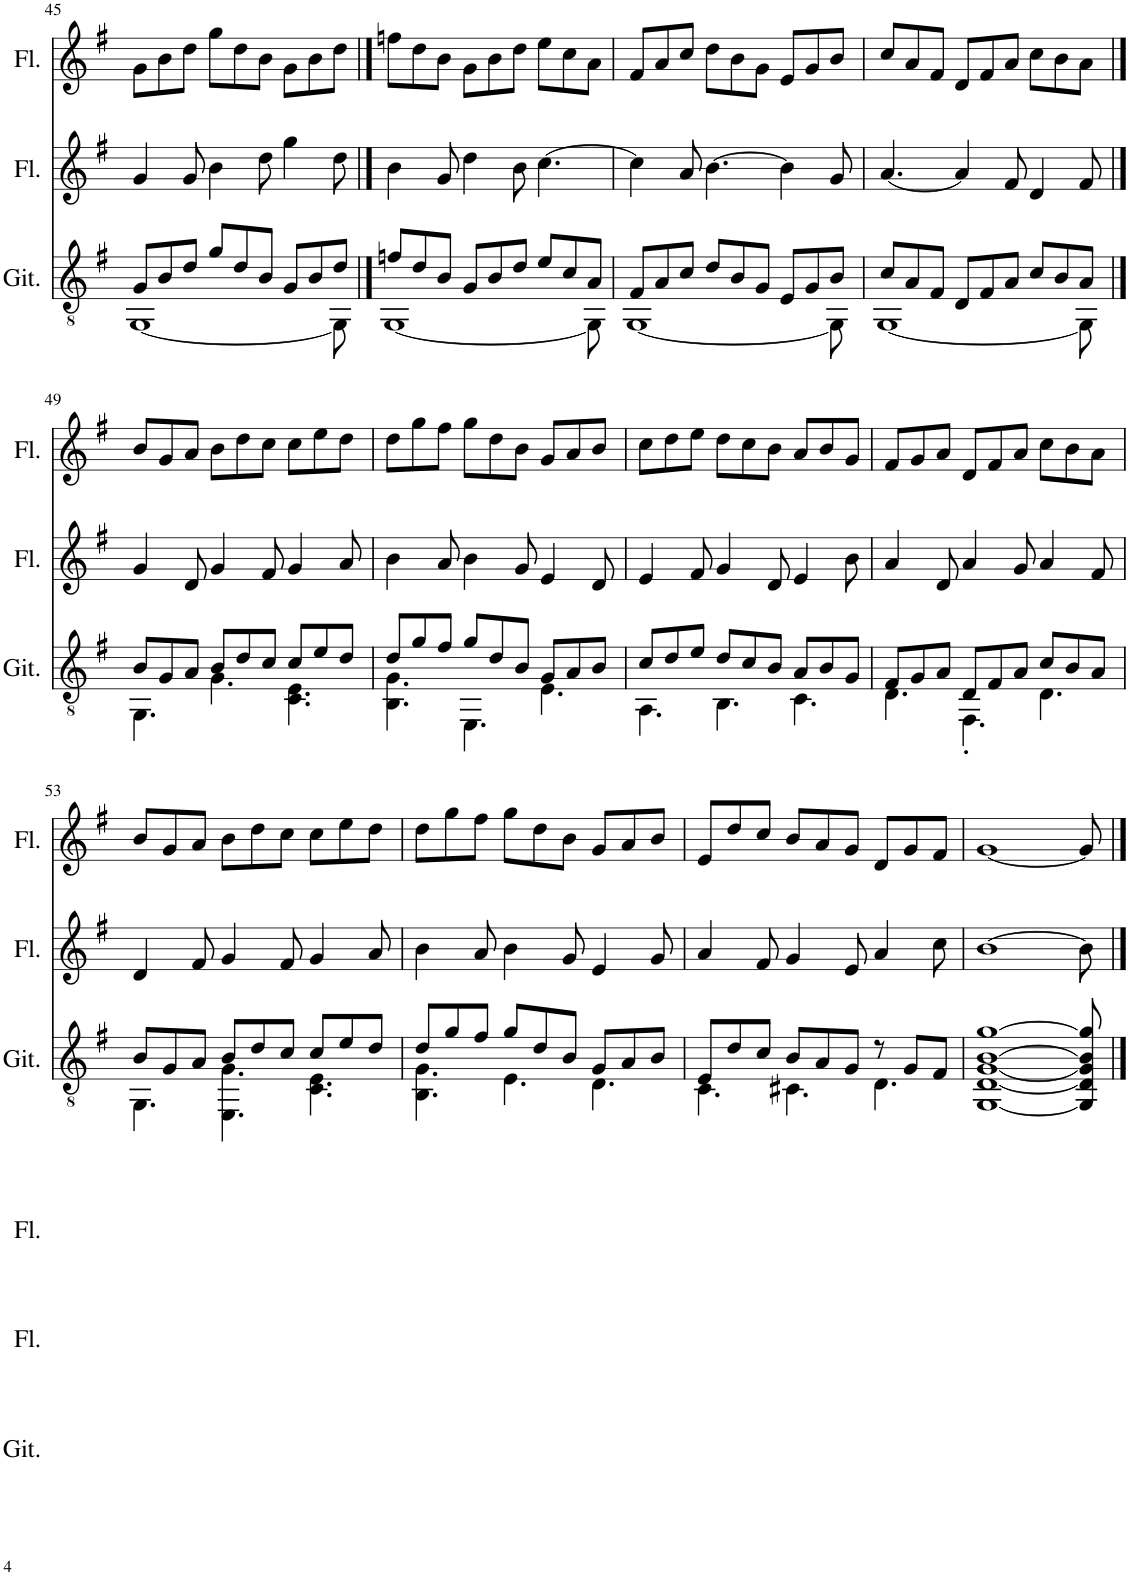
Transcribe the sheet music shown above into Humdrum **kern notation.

**kern	**kern	**kern	**kern
*part4	*part3	*part2	*part1
*staff4	*staff3	*staff2	*staff1
*I"Gitarre	*I"Cello	*I"Flöte 2	*I"Flöte 1
*I'Git.	*	*I'Fl.	*I'Fl.
!!LO:PB:g=z
*clefGv2	*clefF4	*clefG2	*clefG2
*k[f#]	*k[f#]	*k[f#]	*k[f#]
*M9/8	*M9/8	*M9/8	*M9/8
=45	=45	=45	=45
*^	*	*	*
8G/L	[1GG	4.GG	4g/	8g\L
8B/	.	.	.	8b\
8d/J	.	.	8g/	8dd\J
8g/L	.	4r	4b\	8gg\L
8d/	.	.	.	8dd\
8B/J	.	8G	8dd\	8b\J
8G/L	.	4D	4gg\	8g\L
8B/	.	.	.	8b\
8d/J	8GG\]	8BB	8dd\	8dd\J
==46	==46	==46	==46	==46
8fn/L	[1GG	[1GG	4b\	8ffn\L
8d/	.	.	.	8dd\
8B/J	.	.	8g/	8b\J
8G/L	.	.	4dd\	8g\L
8B/	.	.	.	8b\
8d/J	.	.	8b\	8dd\J
8e/L	.	.	[4.cc\	8ee\L
8c/	.	.	.	8cc\
8A/J	8GG\]	8GG_	.	8a\J
=47	=47	=47	=47	=47
8F#/L	[1GG	1GG_	4cc\]	8f#/L
8A/	.	.	.	8a/
8c/J	.	.	8a/	8cc/J
8d/L	.	.	[4.b\	8dd\L
8B/	.	.	.	8b\
8G/J	.	.	.	8g\J
8E/L	.	.	4b\]	8e/L
8G/	.	.	.	8g/
8B/J	8GG\]	8GG_	8g/	8b/J
=48	=48	=48	=48	=48
8c/L	[1GG	1GG_	[4.a/	8cc/L
8A/	.	.	.	8a/
8F#/J	.	.	.	8f#/J
8D/L	.	.	4a/]	8d/L
8F#/	.	.	.	8f#/
8A/J	.	.	8f#/	8a/J
8c/L	.	.	4d/	8cc\L
8B/	.	.	.	8b\
8A/J	8GG\]	8GG_	8f#/	8a\J
!!LO:LB:g=z
==49	==49	==49	==49	==49
8B/L	4.GG\	4.GG]	4g/	8b/L
8G/	.	.	.	8g/
8A/J	.	.	8d/	8a/J
8B/L	4.G\	4.G	4g/	8b\L
8d/	.	.	.	8dd\
8c/J	.	.	8f#/	8cc\J
8c/L	4.C\ 4.E\	4.E	4g/	8cc\L
8e/	.	.	.	8ee\
8d/J	.	.	8a/	8dd\J
=50	=50	=50	=50	=50
8d/L	4.BB\ 4.G\	4.BB	4b\	8dd\L
8g/	.	.	.	8gg\
8f#/J	.	.	8a/	8ff#\J
8g/L	4.EE\	4.E	4b\	8gg\L
8d/	.	.	.	8dd\
8B/J	.	.	8g/	8b\J
8G/L	4.E\	4.EE	4e/	8g/L
8A/	.	.	.	8a/
8B/J	.	.	8d/	8b/J
=51	=51	=51	=51	=51
8c/L	4.AA\	4.AA	4e/	8cc\L
8d/	.	.	.	8dd\
8e/J	.	.	8f#/	8ee\J
8d/L	4.BB\	4.BB	4g/	8dd\L
8c/	.	.	.	8cc\
8B/J	.	.	8d/	8b\J
8A/L	4.C\	4.C	4e/	8a/L
8B/	.	.	.	8b/
8G/J	.	.	8b\	8g/J
=52	=52	=52	=52	=52
8F#/L	4.D\	4.D	4a/	8f#/L
8G/	.	.	.	8g/
8A/J	.	.	8d/	8a/J
8D/L	4.FF#'\	4.F#	4a/	8d/L
8F#/	.	.	.	8f#/
8A/J	.	.	8g/	8a/J
8c/L	4.D\	4.D	4a/	8cc\L
8B/	.	.	.	8b\
8A/J	.	.	8f#/	8a\J
!!LO:LB:g=z
=53	=53	=53	=53	=53
8B/L	4.GG\	4.G	4d/	8b/L
8G/	.	.	.	8g/
8A/J	.	.	8f#/	8a/J
8B/L	4.EE\ 4.G\	4.E	4g/	8b\L
8d/	.	.	.	8dd\
8c/J	.	.	8f#/	8cc\J
8c/L	4.C\ 4.E\	4.C	4g/	8cc\L
8e/	.	.	.	8ee\
8d/J	.	.	8a/	8dd\J
=54	=54	=54	=54	=54
8d/L	4.BB\ 4.G\	4.BB	4b\	8dd\L
8g/	.	.	.	8gg\
8f#/J	.	.	8a/	8ff#\J
8g/L	4.E\	4.E	4b\	8gg\L
8d/	.	.	.	8dd\
8B/J	.	.	8g/	8b\J
8G/L	4.D\	4.D	4e/	8g/L
8A/	.	.	.	8a/
8B/J	.	.	8g/	8b/J
=55	=55	=55	=55	=55
8E/L	4.C\	4.C	4a/	8e/L
8d/	.	.	.	8dd/
8c/J	.	.	8f#/	8cc/J
8B/L	4.C#X\	4.C#X	4g/	8b/L
8A/	.	.	.	8a/
8G/J	.	.	8e/	8g/J
8r	4.D\	4.D	4a/	8d/L
8G/L	.	.	.	8g/
8F#/J	.	.	8cc\	8f#/J
*v	*v	*	*	*
=56	=56	=56	=56
[1GG [1D [1G [1B [1g	[1GG	[1b	[1g
8GG/] 8D/] 8G/] 8B/] 8g/]	8GG]	8b\]	8g/]
==	==	==	==
*-	*-	*-	*-
